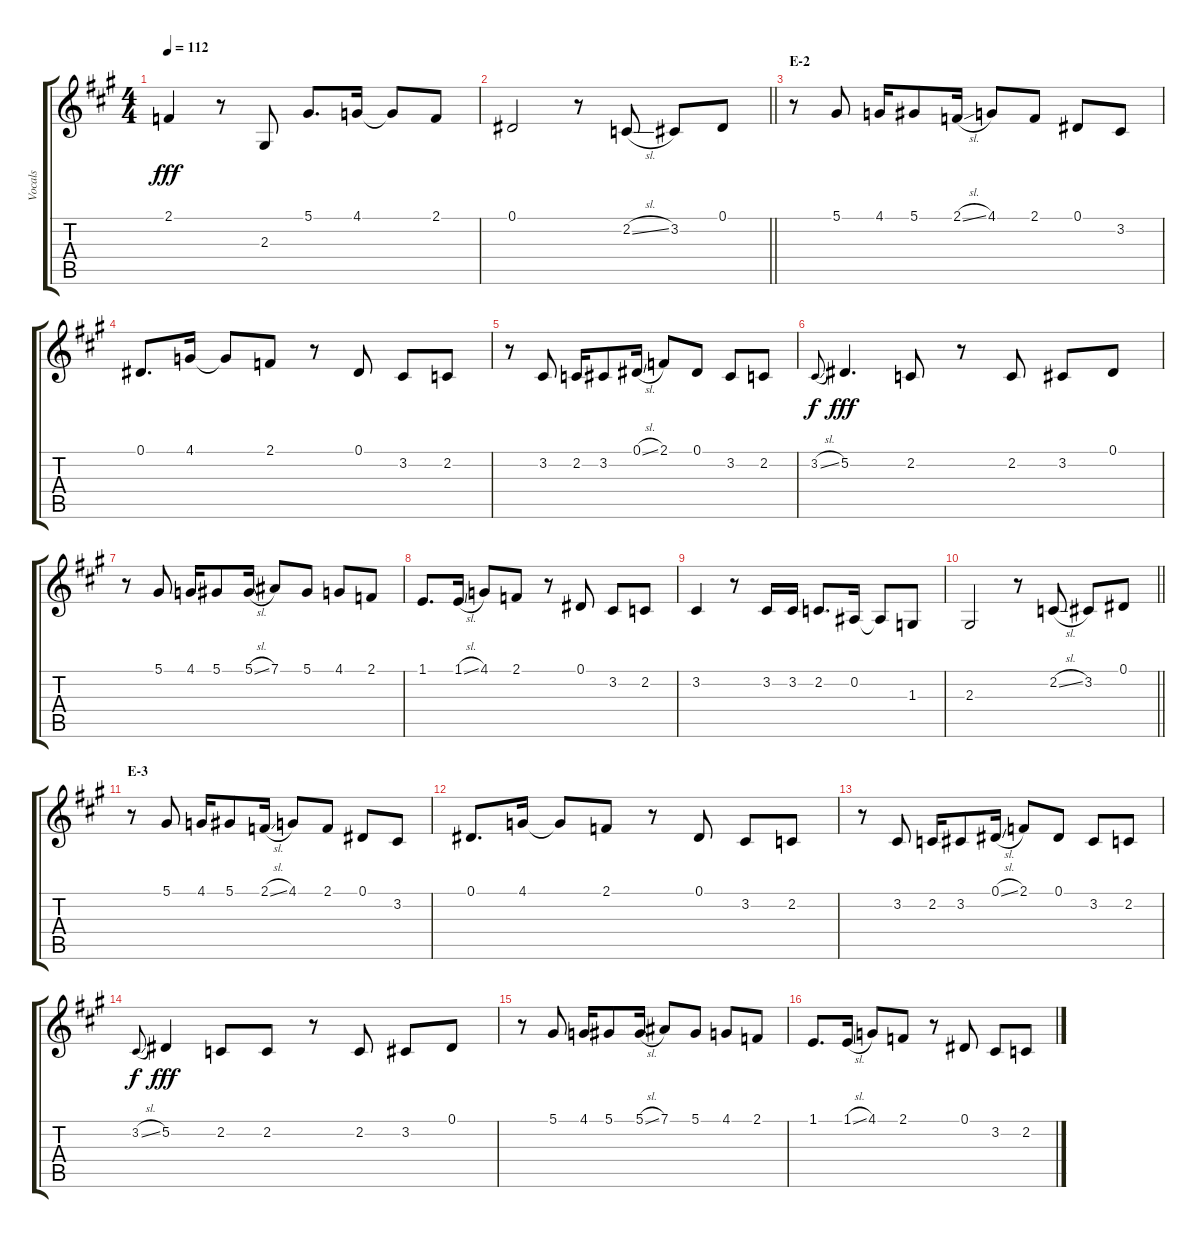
\track ("Vocals" "Vocals") {instrument voiceoohs}
\staff {score tabs}
\tuning (Eb4 Bb3 Gb3 Db3 Ab2 Eb2) {hide}
\ts (4 4)
\tempo 112
\clef g2
\ks a
2.1.4{dy fff} r.8 2.3.8 5.1.8{d} 4.1.16 4.1{t}.8 2.1.8 |
\barLineRight lightlight
0.1.2 r.8 2.2{sl}.8 3.2.8 0.1.8 |
\section ("" "E-2")
r.8 5.1.8 4.1.16 5.1.8 2.1{sl}.16 4.1.8 2.1.8 0.1.8 3.2.8 |
0.1.8{d} 4.1.16 4.1{t}.8 2.1.8 r.8 0.1.8 3.2.8 2.2.8 |
r.8 3.2.8 2.2.16 3.2.8 0.1{sl}.16 2.1.8 0.1.8 3.2.8 2.2.8 |
3.2{sl}.8{gr onbeat dy f} 5.2.4{d dy fff} 2.2.8 r.8 2.2.8 3.2.8 0.1.8 |
r.8 5.1.8 4.1.16 5.1.8 5.1{sl}.16 7.1.8 5.1.8 4.1.8 2.1.8 |
1.1.8{d} 1.1{sl}.16 4.1.8 2.1.8 r.8 0.1.8 3.2.8 2.2.8 |
3.2.4 r.8 3.2.16 3.2.16 2.2.8{d} 0.2.16 0.2{t}.8 1.3.8 |
\barLineRight lightlight
2.3.2 r.8 2.2{sl}.8 3.2.8 0.1.8 |
\section ("" "E-3")
r.8 5.1.8 4.1.16 5.1.8 2.1{sl}.16 4.1.8 2.1.8 0.1.8 3.2.8 |
0.1.8{d} 4.1.16 4.1{t}.8 2.1.8 r.8 0.1.8 3.2.8 2.2.8 |
r.8 3.2.8 2.2.16 3.2.8 0.1{sl}.16 2.1.8 0.1.8 3.2.8 2.2.8 |
3.2{sl}.8{gr onbeat dy f} 5.2.4{dy fff} 2.2.8 2.2.8 r.8 2.2.8 3.2.8 0.1.8 |
r.8 5.1.8 4.1.16 5.1.8 5.1{sl}.16 7.1.8 5.1.8 4.1.8 2.1.8 |
1.1.8{d} 1.1{sl}.16 4.1.8 2.1.8 r.8 0.1.8 3.2.8 2.2.8
